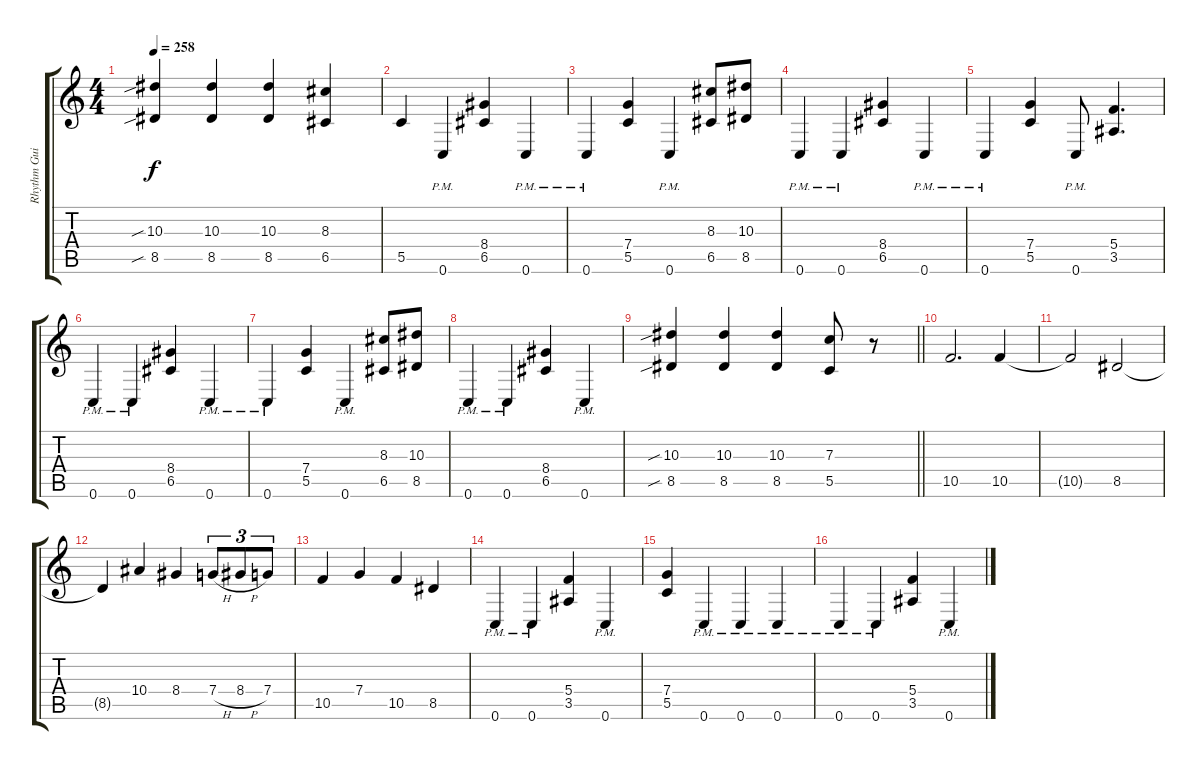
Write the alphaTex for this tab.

\track ("Rhythm Guitar" "Rhythm Gui") {instrument distortionguitar}
\staff {score tabs}
\tuning (D4 A3 F3 C3 G2 C2) {hide}
\ts (4 4)
\tempo 258
\clef g2
\ks c
(10.3{sib} 8.5{sib}).4{dy f} (10.3 8.5).4 (10.3 8.5).4 (8.3 6.5).4 |
5.5.4 0.6{pm}.4 (8.4 6.5).4 0.6{pm}.4 |
0.6{pm}.4 (7.4 5.5).4 0.6{pm}.4 (8.3 6.5).8 (10.3 8.5).8 |
0.6{pm}.4 0.6{pm}.4 (8.4 6.5).4 0.6{pm}.4 |
0.6{pm}.4 (7.4 5.5).4 0.6{pm}.8 (5.4 3.5).4{d} |
0.6{pm}.4 0.6{pm}.4 (8.4 6.5).4 0.6{pm}.4 |
0.6{pm}.4 (7.4 5.5).4 0.6{pm}.4 (8.3 6.5).8 (10.3 8.5).8 |
0.6{pm}.4 0.6{pm}.4 (8.4 6.5).4 0.6{pm}.4 |
\barLineRight lightlight
(10.3{sib} 8.5{sib}).4 (10.3 8.5).4 (10.3 8.5).4 (7.3 5.5).8 r.8 |
\section ("" "")
10.5.2{d} 10.5.4 |
10.5{t}.2 8.5.2 |
8.5{t}.4 10.4.4 8.4.4 7.4{h}.8{tu (3 2)} 8.4{h}.8{tu (3 2)} 7.4.8{tu (3 2)} |
10.5.4 7.4.4 10.5.4 8.5.4 |
0.6{pm}.4 0.6{pm}.4 (5.4 3.5).4 0.6{pm}.4 |
(7.4 5.5).4 0.6{pm}.4 0.6{pm}.4 0.6{pm}.4 |
0.6{pm}.4 0.6{pm}.4 (5.4 3.5).4 0.6{pm}.4
